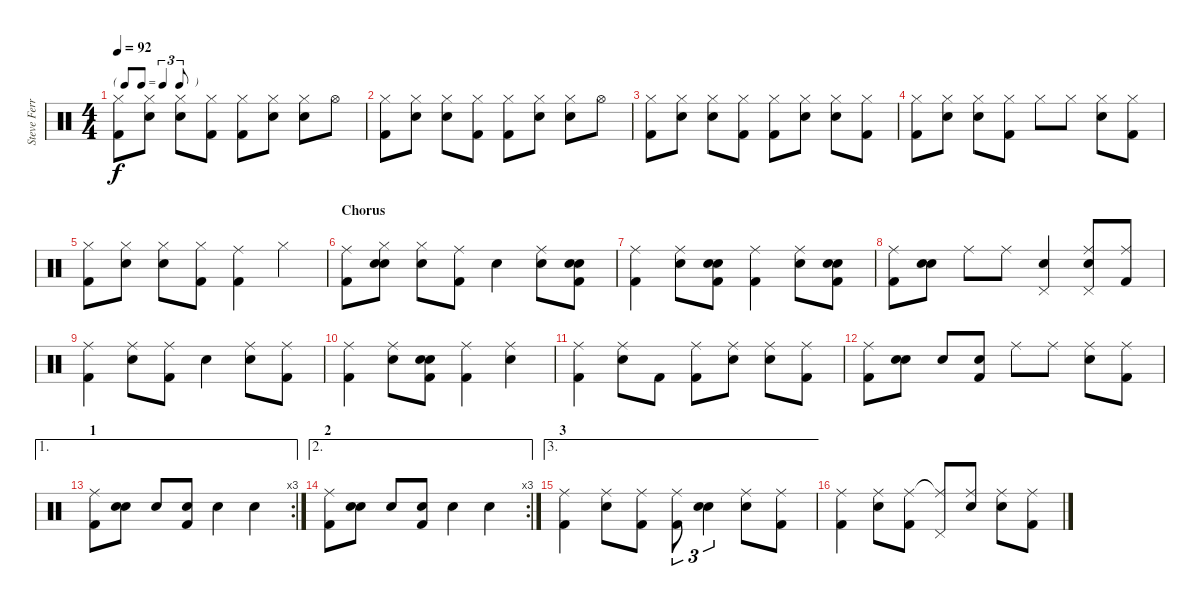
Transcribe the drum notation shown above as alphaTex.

\track ("Steve Ferrone" "Steve Ferr") {instrument percussion}
\staff {score}
\articulation defaults
\ts (4 4)
\tf triplet8th
\tempo 92
\clef neutral
\ks c
("Hi-Hat (closed)" "Kick (hit) 2").8{dy f} ("Hi-Hat (closed)" "Snare (hit)").8 ("Hi-Hat (closed)" "Snare (hit) 2").8 ("Hi-Hat (closed)" "Kick (hit) 2").8 ("Hi-Hat (closed)" "Kick (hit) 2").8 ("Hi-Hat (closed)" "Snare (hit)").8 ("Hi-Hat (closed)" "Snare (hit) 2").8 "Hi-Hat (open)".8 |
("Hi-Hat (closed)" "Kick (hit) 2").8 ("Hi-Hat (closed)" "Snare (hit)").8 ("Hi-Hat (closed)" "Snare (hit) 2").8 ("Hi-Hat (closed)" "Kick (hit) 2").8 ("Hi-Hat (closed)" "Kick (hit) 2").8 ("Hi-Hat (closed)" "Snare (hit)").8 ("Hi-Hat (closed)" "Snare (hit) 2").8 "Hi-Hat (open)".8 |
("Hi-Hat (closed)" "Kick (hit) 2").8 ("Hi-Hat (closed)" "Snare (hit)").8 ("Hi-Hat (closed)" "Snare (hit) 2").8 ("Hi-Hat (closed)" "Kick (hit) 2").8 ("Hi-Hat (closed)" "Kick (hit) 2").8 ("Hi-Hat (closed)" "Snare (hit)").8 ("Hi-Hat (closed)" "Snare (hit) 2").8 ("Hi-Hat (closed)" "Kick (hit) 2").8 |
("Hi-Hat (closed)" "Kick (hit) 2").8 ("Hi-Hat (closed)" "Snare (hit)").8 ("Hi-Hat (closed)" "Snare (hit) 2").8 ("Hi-Hat (closed)" "Kick (hit) 2").8 "Hi-Hat (closed)".8 "Hi-Hat (closed)".8 ("Hi-Hat (closed)" "Snare (hit) 2").8 ("Hi-Hat (closed)" "Kick (hit) 2").8 |
("Hi-Hat (closed)" "Kick (hit) 2").8 ("Hi-Hat (closed)" "Snare (hit)").8 ("Hi-Hat (closed)" "Snare (hit) 2").8 ("Hi-Hat (closed)" "Kick (hit) 2").8 ("Ride (middle)" "Kick (hit) 2").4 "Hi-Hat (closed)".4 |
\section ("" "Chorus")
("Ride (middle)" "Kick (hit) 2").8 ("Snare (hit)" "Hi-Hat (closed)" "Snare (hit)").8 ("Hi-Hat (closed)" "Snare (hit) 2").8 ("Ride (middle)" "Kick (hit) 2").8 "Snare (hit)".4 ("Ride (middle)" "Snare (hit) 2").8 ("Snare (hit)" "Snare (hit)" "Kick (hit) 2").8 |
("Ride (middle)" "Kick (hit) 2").4 ("Ride (middle)" "Snare (hit) 2").8 ("Snare (hit)" "Snare (hit)" "Kick (hit) 2").8 ("Ride (middle)" "Kick (hit) 2").4 ("Ride (middle)" "Snare (hit) 2").8 ("Snare (hit)" "Snare (hit)" "Kick (hit) 2").8 |
("Ride (middle)" "Kick (hit) 2").8 ("Snare (hit) 2" "Snare (hit)").8 "Ride (middle)".8 "Ride (middle)".8 ("Snare (hit)" "Pedal Hi-Hat (hit)").4 ("Ride (middle)" "Snare (hit) 2" "Pedal Hi-Hat (hit)").8 ("Ride (middle)" "Kick (hit) 2").8 |
("Ride (middle)" "Kick (hit) 2").4 ("Ride (middle)" "Snare (hit) 2").8 ("Ride (middle)" "Kick (hit) 2").8 "Snare (hit)".4 ("Ride (middle)" "Snare (hit) 2").8 ("Ride (middle)" "Kick (hit) 2").8 |
("Ride (middle)" "Kick (hit) 2").4 ("Ride (middle)" "Snare (hit) 2").8 ("Snare (hit)" "Snare (hit)" "Kick (hit) 2").8 ("Ride (middle)" "Kick (hit) 2").4 ("Ride (middle)" "Snare (hit) 2").4 |
("Ride (middle)" "Kick (hit) 2").4 ("Ride (middle)" "Snare (hit) 2").8 "Kick (hit) 2".8 ("Ride (middle)" "Kick (hit) 2").8 ("Ride (middle)" "Snare (hit)").8 ("Ride (middle)" "Snare (hit) 2").8 ("Ride (middle)" "Kick (hit) 2").8 |
("Ride (middle)" "Kick (hit) 2").8 ("Snare (hit) 2" "Snare (hit)").8 "Snare (hit) 2".8 ("Snare (hit)" "Kick (hit) 2").8 "Ride (middle)".8 "Ride (middle)".8 ("Ride (middle)" "Snare (hit) 2").8 ("Ride (middle)" "Kick (hit) 2").8 |
\ae 1
\rc 3
\section ("" "1")
("Ride (middle)" "Kick (hit) 2").8 ("Snare (hit) 2" "Snare (hit)").8 "Snare (hit) 2".8 ("Snare (hit)" "Kick (hit) 2").8 "Snare (hit) 2".4 "Snare (hit) 2".4 |
\ae 2
\rc 3
\section ("" "2")
("Ride (middle)" "Kick (hit) 2").8 ("Snare (hit) 2" "Snare (hit)").8 "Snare (hit) 2".8 ("Snare (hit)" "Kick (hit) 2").8 "Snare (hit) 2".4 "Snare (hit) 2".4 |
\ae 3
\section ("" "3")
("Ride (middle)" "Kick (hit) 2").4 ("Ride (middle)" "Snare (hit) 2").8 ("Ride (middle)" "Kick (hit) 2").8 ("Ride (middle)" "Kick (hit) 2").8{tu (3 2)} ("Snare (hit) 2" "Snare (hit)").4{tu (3 2)} ("Ride (middle)" "Snare (hit) 2").8 ("Ride (middle)" "Kick (hit) 2").8 |
("Ride (middle)" "Kick (hit) 2").4 ("Ride (middle)" "Snare (hit) 2").8 ("Ride (middle)" "Kick (hit) 2").8 ("Ride (middle)"{t} "Pedal Hi-Hat (hit)").8 ("Ride (middle)" "Snare (hit)").8 ("Ride (middle)" "Snare (hit) 2").8 ("Ride (middle)" "Kick (hit) 2").8
